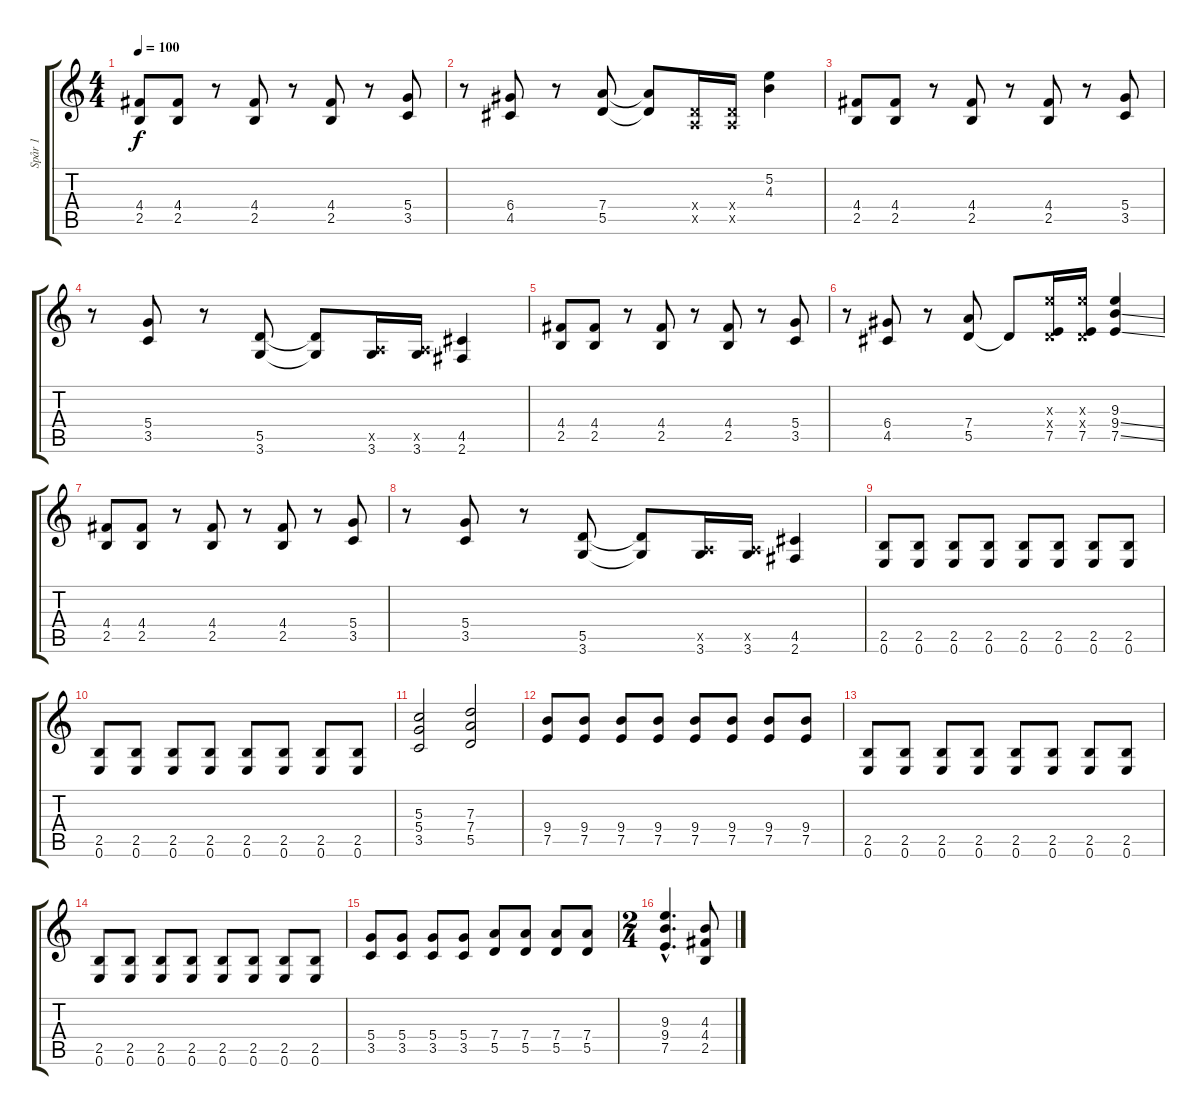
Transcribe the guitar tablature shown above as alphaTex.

\track ("Spår 1" "Spår 1") {instrument distortionguitar}
\staff {score tabs}
\tuning (E4 B3 G3 D3 A2 E2) {hide}
\ts (4 4)
\tempo 100
\clef g2
\ks c
(4.4 2.5).8{dy f} (4.4 2.5).8 r.8 (4.4 2.5).8 r.8 (4.4 2.5).8 r.8 (5.4 3.5).8 |
r.8 (6.4 4.5).8 r.8 (7.4 5.5).8 (7.4{t} 5.5{t}).8 (0.4{x} 0.5{x}).16 (0.4{x} 0.5{x}).16 (5.2 4.3).4 |
(4.4 2.5).8 (4.4 2.5).8 r.8 (4.4 2.5).8 r.8 (4.4 2.5).8 r.8 (5.4 3.5).8 |
r.8 (5.4 3.5).8 r.8 (5.5 3.6).8 (5.5{t} 3.6{t}).8 (0.5{x} 3.6).16 (0.5{x} 3.6).16 (4.5 2.6).4 |
(4.4 2.5).8 (4.4 2.5).8 r.8 (4.4 2.5).8 r.8 (4.4 2.5).8 r.8 (5.4 3.5).8 |
r.8 (6.4 4.5).8 r.8 (7.4 5.5).8 5.5{t}.8 (9.3{x} 0.4{x} 7.5).16 (9.3{x} 0.4{x} 7.5).16 (9.3 9.4{ss} 7.5{ss}).4 |
(4.4 2.5).8 (4.4 2.5).8 r.8 (4.4 2.5).8 r.8 (4.4 2.5).8 r.8 (5.4 3.5).8 |
r.8 (5.4 3.5).8 r.8 (5.5 3.6).8 (5.5{t} 3.6{t}).8 (0.5{x} 3.6).16 (0.5{x} 3.6).16 (4.5 2.6).4 |
(2.5 0.6).8 (2.5 0.6).8 (2.5 0.6).8 (2.5 0.6).8 (2.5 0.6).8 (2.5 0.6).8 (2.5 0.6).8 (2.5 0.6).8 |
(2.5 0.6).8 (2.5 0.6).8 (2.5 0.6).8 (2.5 0.6).8 (2.5 0.6).8 (2.5 0.6).8 (2.5 0.6).8 (2.5 0.6).8 |
(5.3 5.4 3.5).2 (7.3 7.4 5.5).2 |
(9.4 7.5).8 (9.4 7.5).8 (9.4 7.5).8 (9.4 7.5).8 (9.4 7.5).8 (9.4 7.5).8 (9.4 7.5).8 (9.4 7.5).8 |
(2.5 0.6).8 (2.5 0.6).8 (2.5 0.6).8 (2.5 0.6).8 (2.5 0.6).8 (2.5 0.6).8 (2.5 0.6).8 (2.5 0.6).8 |
(2.5 0.6).8 (2.5 0.6).8 (2.5 0.6).8 (2.5 0.6).8 (2.5 0.6).8 (2.5 0.6).8 (2.5 0.6).8 (2.5 0.6).8 |
(5.4 3.5).8 (5.4 3.5).8 (5.4 3.5).8 (5.4 3.5).8 (7.4 5.5).8 (7.4 5.5).8 (7.4 5.5).8 (7.4 5.5).8 |
\ts (2 4)
(9.3{hac} 9.4{hac} 7.5{hac}).4{d} (4.3 4.4 2.5).8
